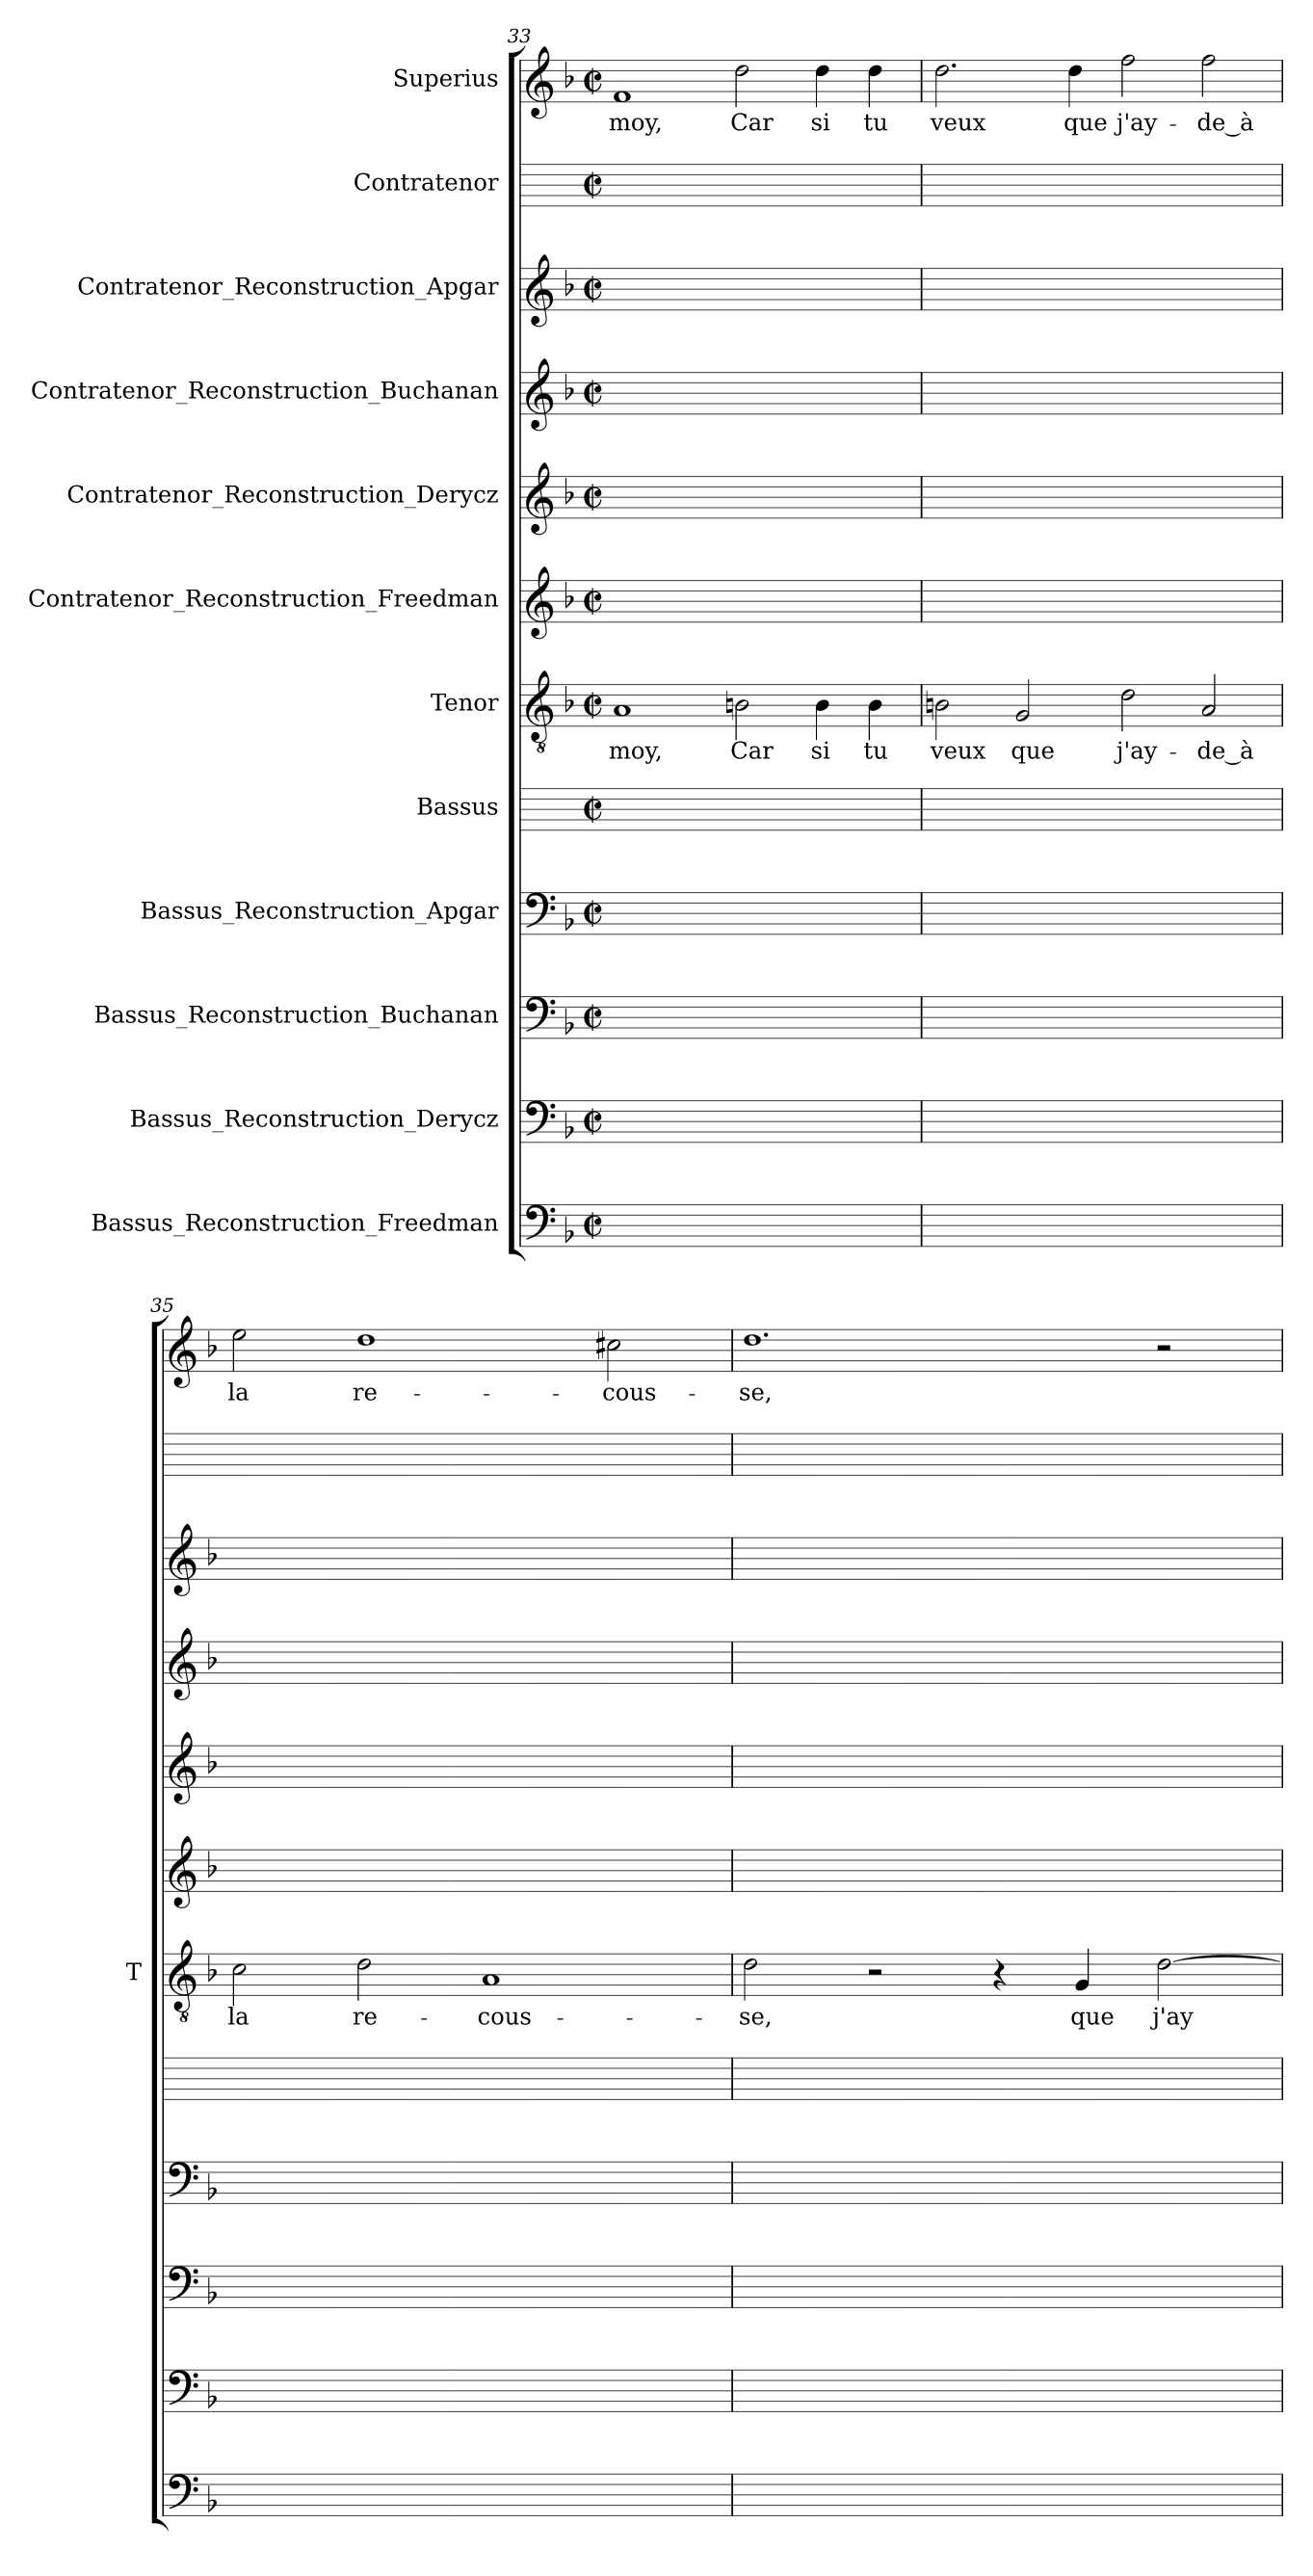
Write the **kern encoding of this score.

**kern	**kern	**kern	**kern	**kern	**kern	**text	**kern	**kern	**kern	**kern	**kern	**kern	**text
*part12	*part11	*part10	*part9	*part8	*part7	*part7	*part6	*part5	*part4	*part3	*part2	*part1	*part1
*staff12	*staff11	*staff10	*staff9	*staff8	*staff7	*staff7	*staff6	*staff5	*staff4	*staff3	*staff2	*staff1	*staff1
*I"Bassus_Reconstruction_Freedman	*I"Bassus_Reconstruction_Derycz	*I"Bassus_Reconstruction_Buchanan	*I"Bassus_Reconstruction_Apgar	*I"Bassus	*I"Tenor	*	*I"Contratenor_Reconstruction_Freedman	*I"Contratenor_Reconstruction_Derycz	*I"Contratenor_Reconstruction_Buchanan	*I"Contratenor_Reconstruction_Apgar	*I"Contratenor	*I"Superius	*
*	*	*	*	*	*I'T	*	*	*	*	*	*	*	*
*clefF4	*clefF4	*clefF4	*clefF4	*	*clefGv2	*	*clefG2	*clefG2	*clefG2	*clefG2	*	*clefG2	*
*k[b-]	*k[b-]	*k[b-]	*k[b-]	*	*k[b-]	*	*k[b-]	*k[b-]	*k[b-]	*k[b-]	*	*k[b-]	*
*F:	*F:	*F:	*F:	*	*F:	*	*F:	*F:	*F:	*F:	*	*F:	*
*M2/2	*M2/2	*M2/2	*M2/2	*M2/2	*M2/2	*	*M2/2	*M2/2	*M2/2	*M2/2	*M2/2	*M2/2	*
*met(c|)	*met(c|)	*met(c|)	*met(c|)	*met(c|)	*met(c|)	*	*met(c|)	*met(c|)	*met(c|)	*met(c|)	*met(c|)	*met(c|)	*
=33	=33	=33	=33	=33	=33	=33	=33	=33	=33	=33	=33	=33	=33
0ryy	0ryy	0ryy	0ryy	0ryy	1A	-moy,	0ryy	0ryy	0ryy	0ryy	0ryy	1f	-moy,
.	.	.	.	.	2B	-Car	.	.	.	.	.	2dd	-Car
.	.	.	.	.	4B	-si	.	.	.	.	.	4dd	-si
.	.	.	.	.	4B	-tu	.	.	.	.	.	4dd	-tu
=34	=34	=34	=34	=34	=34	=34	=34	=34	=34	=34	=34	=34	=34
0ryy	0ryy	0ryy	0ryy	0ryy	2B	-veux	0ryy	0ryy	0ryy	0ryy	0ryy	2.dd	-veux
.	.	.	.	.	2G	-que	.	.	.	.	.	.	.
.	.	.	.	.	.	.	.	.	.	.	.	4dd	-que
.	.	.	.	.	2d	j'ay-	.	.	.	.	.	2ff	j'ay-
.	.	.	.	.	2A	-de_à	.	.	.	.	.	2ff	-de_à
=35	=35	=35	=35	=35	=35	=35	=35	=35	=35	=35	=35	=35	=35
0ryy	0ryy	0ryy	0ryy	0ryy	2c	-la	0ryy	0ryy	0ryy	0ryy	0ryy	2ee	-la
.	.	.	.	.	2d	re-	.	.	.	.	.	1dd	re-
.	.	.	.	.	1A	cous-	.	.	.	.	.	.	.
.	.	.	.	.	.	.	.	.	.	.	.	2cc#X	cous-
=36	=36	=36	=36	=36	=36	=36	=36	=36	=36	=36	=36	=36	=36
0ryy	0ryy	0ryy	0ryy	0ryy	2d	-se,	0ryy	0ryy	0ryy	0ryy	0ryy	1.dd	-se,
.	.	.	.	.	2r	.	.	.	.	.	.	.	.
.	.	.	.	.	4r	.	.	.	.	.	.	.	.
.	.	.	.	.	4G	-que	.	.	.	.	.	.	.
.	.	.	.	.	[2d	j'ay-	.	.	.	.	.	2r	.
=	=	=	=	=	=	=	=	=	=	=	=	=	=
*-	*-	*-	*-	*-	*-	*-	*-	*-	*-	*-	*-	*-	*-
